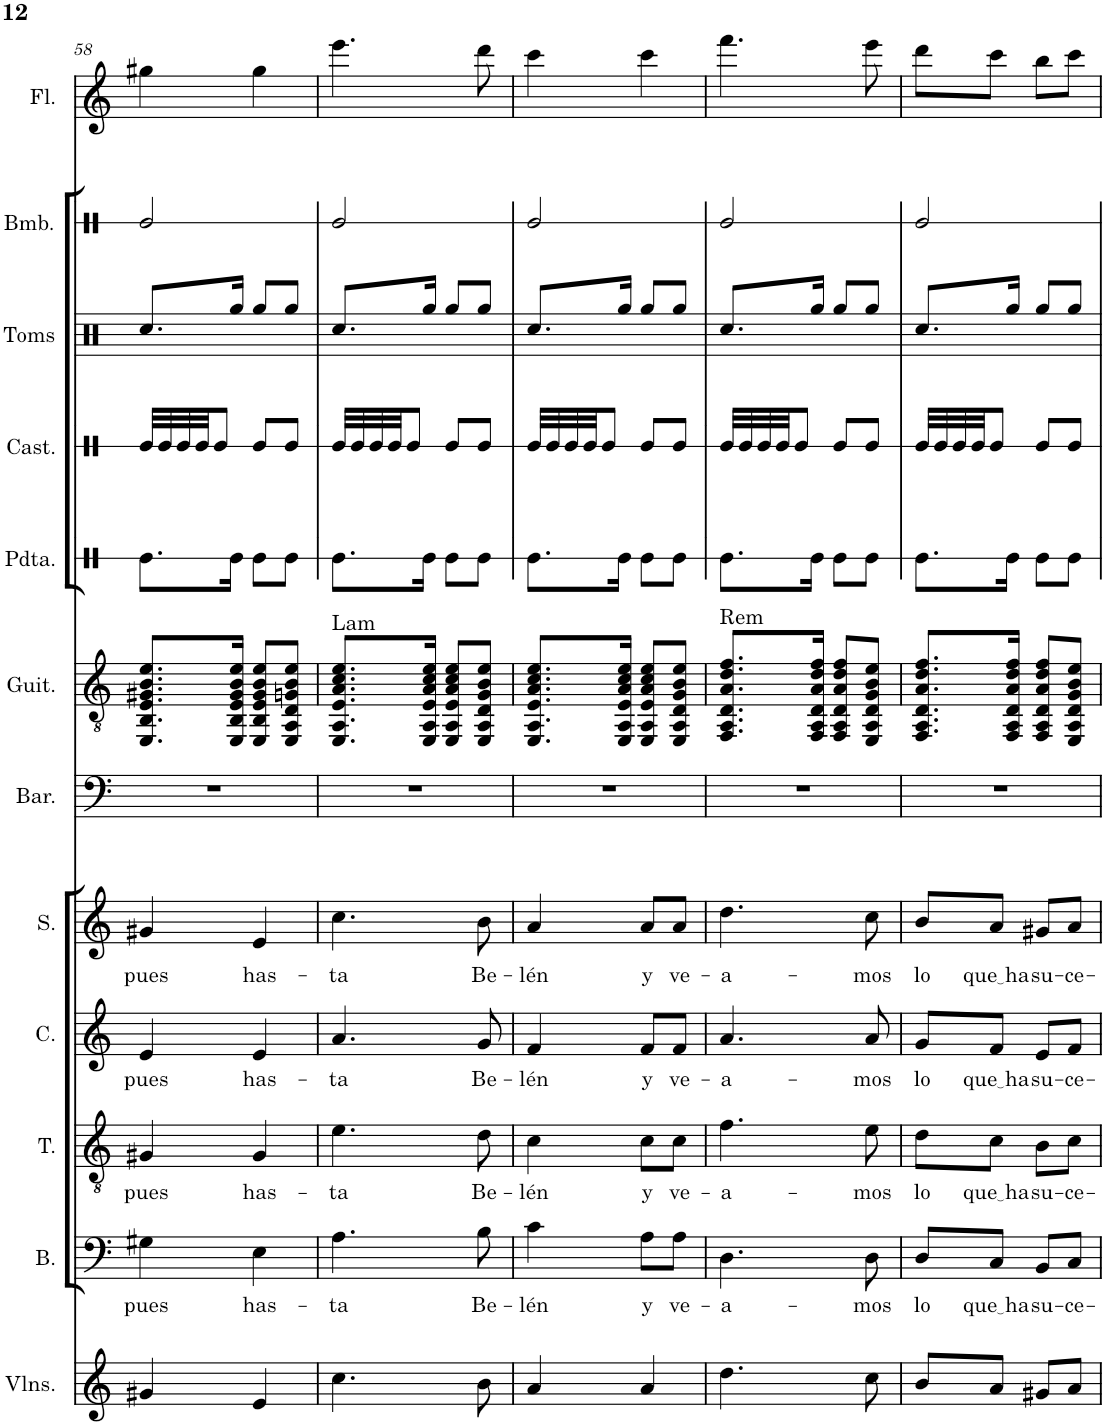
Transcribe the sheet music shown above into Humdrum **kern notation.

**kern	**kern	**text	**kern	**text	**kern	**text	**kern	**text	**kern	**kern	**harte	**kern	**kern	**kern	**kern	**kern
*part12	*part11	*part11	*part10	*part10	*part9	*part9	*part8	*part8	*part7	*part6	*part6	*part5	*part4	*part3	*part2	*part1
*staff12	*staff11	*staff11	*staff10	*staff10	*staff9	*staff9	*staff8	*staff8	*staff7	*staff6	*	*staff5	*staff4	*staff3	*staff2	*staff1
*I"Violines	*I"Bajo	*	*I"Tenor	*	*I"Contralto	*	*I"Soprano	*	*I"Barítono	*I"Guitarra	*	*I"Pandereta	*I"Castañuelas	*I"Toms	*I"Bombo	*I"Flauta
*I'Vlns.	*I'B.	*	*I'T.	*	*I'C.	*	*I'S.	*	*I'Bar.	*I'Guit.	*	*I'Pdta.	*I'Cast.	*I'Toms	*I'Bmb.	*I'Fl.
!!LO:PB:g=z
*clefG2	*clefF4	*	*clefGv2	*	*clefG2	*	*clefG2	*	*clefF4	*clefGv2	*	*clefX	*clefX	*clefX	*clefX	*clefG2
*k[]	*k[]	*	*k[]	*	*k[]	*	*k[]	*	*k[]	*k[]	*	*k[]	*k[]	*k[]	*k[]	*k[]
*M2/4	*M2/4	*	*M2/4	*	*M2/4	*	*M2/4	*	*M2/4	*M2/4	*	*M2/4	*M2/4	*M2/4	*M2/4	*M2/4
=58	=58	=58	=58	=58	=58	=58	=58	=58	=58	=58	=58	=58	=58	=58	=58	=58
!	!	!LO:LY:b	!	!LO:LY:b	!	!LO:LY:b	!	!LO:LY:b	!	!	!	!	!	!	!	!
4g#X/	4G#X\	pues	4G#X/	pues	4e/	pues	4g#X/	pues	2r	8.EE/ 8.BB/ 8.E/ 8.G#X/ 8.B/ 8.e/L	.	8.Re\L	32Re/LLL	8.Rcc/L	2Re/	4gg#X\
.	.	.	.	.	.	.	.	.	.	.	.	.	32Re/	.	.	.
.	.	.	.	.	.	.	.	.	.	.	.	.	32Re/	.	.	.
.	.	.	.	.	.	.	.	.	.	.	.	.	32Re/JJ	.	.	.
.	.	.	.	.	.	.	.	.	.	.	.	.	8Re/J	.	.	.
.	.	.	.	.	.	.	.	.	.	16EE/ 16BB/ 16E/ 16G#/ 16B/ 16e/Jk	.	16Re\Jk	.	16Rgg/Jk	.	.
!	!	!LO:LY:b	!	!LO:LY:b	!	!LO:LY:b	!	!LO:LY:b	!	!	!	!	!	!	!	!
4e/	4E\	has-	4G#/	has-	4e/	has-	4e/	has-	.	8EE/ 8BB/ 8E/ 8G#/ 8B/ 8e/L	.	8Re\L	8Re/L	8Rgg/L	.	4gg#\
.	.	.	.	.	.	.	.	.	.	8EE/ 8AA/ 8D/ 8Gn/ 8B/ 8e/J	.	8Re\J	8Re/J	8Rgg/J	.	.
=59	=59	=59	=59	=59	=59	=59	=59	=59	=59	=59	=59	=59	=59	=59	=59	=59
!	!	!LO:LY:b	!	!LO:LY:b	!	!LO:LY:b	!	!LO:LY:b	!	!	!LO:H:kt=Lam	!	!	!	!	!
4.cc\	4.A\	-ta	4.e\	-ta	4.a/	-ta	4.cc\	-ta	2r	8.EE/ 8.AA/ 8.E/ 8.A/ 8.c/ 8.e/L	N	8.Re\L	32Re/LLL	8.Rcc/L	2Re/	4.eee\
.	.	.	.	.	.	.	.	.	.	.	.	.	32Re/	.	.	.
.	.	.	.	.	.	.	.	.	.	.	.	.	32Re/	.	.	.
.	.	.	.	.	.	.	.	.	.	.	.	.	32Re/JJ	.	.	.
.	.	.	.	.	.	.	.	.	.	.	.	.	8Re/J	.	.	.
.	.	.	.	.	.	.	.	.	.	16EE/ 16AA/ 16E/ 16A/ 16c/ 16e/Jk	.	16Re\Jk	.	16Rgg/Jk	.	.
.	.	.	.	.	.	.	.	.	.	8EE/ 8AA/ 8E/ 8A/ 8c/ 8e/L	.	8Re\L	8Re/L	8Rgg/L	.	.
!	!	!LO:LY:b	!	!LO:LY:b	!	!LO:LY:b	!	!LO:LY:b	!	!	!	!	!	!	!	!
8b\	8B\	Be-	8d\	Be-	8g/	Be-	8b\	Be-	.	8EE/ 8AA/ 8D/ 8G/ 8B/ 8e/J	.	8Re\J	8Re/J	8Rgg/J	.	8ddd\
=60	=60	=60	=60	=60	=60	=60	=60	=60	=60	=60	=60	=60	=60	=60	=60	=60
!	!	!LO:LY:b	!	!LO:LY:b	!	!LO:LY:b	!	!LO:LY:b	!	!	!	!	!	!	!	!
4a/	4c\	-lén	4c\	-lén	4f/	-lén	4a/	-lén	2r	8.EE/ 8.AA/ 8.E/ 8.A/ 8.c/ 8.e/L	.	8.Re\L	32Re/LLL	8.Rcc/L	2Re/	4ccc\
.	.	.	.	.	.	.	.	.	.	.	.	.	32Re/	.	.	.
.	.	.	.	.	.	.	.	.	.	.	.	.	32Re/	.	.	.
.	.	.	.	.	.	.	.	.	.	.	.	.	32Re/JJ	.	.	.
.	.	.	.	.	.	.	.	.	.	.	.	.	8Re/J	.	.	.
.	.	.	.	.	.	.	.	.	.	16EE/ 16AA/ 16E/ 16A/ 16c/ 16e/Jk	.	16Re\Jk	.	16Rgg/Jk	.	.
!	!	!LO:LY:b	!	!LO:LY:b	!	!LO:LY:b	!	!LO:LY:b	!	!	!	!	!	!	!	!
4a/	8A\L	y	8c\L	y	8f/L	y	8a/L	y	.	8EE/ 8AA/ 8E/ 8A/ 8c/ 8e/L	.	8Re\L	8Re/L	8Rgg/L	.	4ccc\
!	!	!LO:LY:b	!	!LO:LY:b	!	!LO:LY:b	!	!LO:LY:b	!	!	!	!	!	!	!	!
.	8A\J	ve-	8c\J	ve-	8f/J	ve-	8a/J	ve-	.	8EE/ 8AA/ 8D/ 8G/ 8B/ 8e/J	.	8Re\J	8Re/J	8Rgg/J	.	.
=61	=61	=61	=61	=61	=61	=61	=61	=61	=61	=61	=61	=61	=61	=61	=61	=61
!	!	!LO:LY:b	!	!LO:LY:b	!	!LO:LY:b	!	!LO:LY:b	!	!	!LO:H:kt=Rem	!	!	!	!	!
4.dd\	4.D\	-a-	4.f\	-a-	4.a/	-a-	4.dd\	-a-	2r	8.FF/ 8.AA/ 8.D/ 8.A/ 8.d/ 8.f/L	N	8.Re\L	32Re/LLL	8.Rcc/L	2Re/	4.fff\
.	.	.	.	.	.	.	.	.	.	.	.	.	32Re/	.	.	.
.	.	.	.	.	.	.	.	.	.	.	.	.	32Re/	.	.	.
.	.	.	.	.	.	.	.	.	.	.	.	.	32Re/JJ	.	.	.
.	.	.	.	.	.	.	.	.	.	.	.	.	8Re/J	.	.	.
.	.	.	.	.	.	.	.	.	.	16FF/ 16AA/ 16D/ 16A/ 16d/ 16f/Jk	.	16Re\Jk	.	16Rgg/Jk	.	.
.	.	.	.	.	.	.	.	.	.	8FF/ 8AA/ 8D/ 8A/ 8d/ 8f/L	.	8Re\L	8Re/L	8Rgg/L	.	.
!	!	!LO:LY:b	!	!LO:LY:b	!	!LO:LY:b	!	!LO:LY:b	!	!	!	!	!	!	!	!
8cc\	8D\	-mos	8e\	-mos	8a/	-mos	8cc\	-mos	.	8EE/ 8AA/ 8D/ 8G/ 8B/ 8e/J	.	8Re\J	8Re/J	8Rgg/J	.	8eee\
=62	=62	=62	=62	=62	=62	=62	=62	=62	=62	=62	=62	=62	=62	=62	=62	=62
!	!	!LO:LY:b	!	!LO:LY:b	!	!LO:LY:b	!	!LO:LY:b	!	!	!	!	!	!	!	!
8b/L	8D/L	lo	8d\L	lo	8g/L	lo	8b/L	lo	2r	8.FF/ 8.AA/ 8.D/ 8.A/ 8.d/ 8.f/L	.	8.Re\L	32Re/LLL	8.Rcc/L	2Re/	8ddd\L
.	.	.	.	.	.	.	.	.	.	.	.	.	32Re/	.	.	.
.	.	.	.	.	.	.	.	.	.	.	.	.	32Re/	.	.	.
.	.	.	.	.	.	.	.	.	.	.	.	.	32Re/JJ	.	.	.
!	!	!LO:LY:b	!	!LO:LY:b	!	!LO:LY:b	!	!LO:LY:b	!	!	!	!	!	!	!	!
8a/J	8C/J	que ha	8c\J	que ha	8f/J	que ha	8a/J	que ha	.	.	.	.	8Re/J	.	.	8ccc\J
.	.	.	.	.	.	.	.	.	.	16FF/ 16AA/ 16D/ 16A/ 16d/ 16f/Jk	.	16Re\Jk	.	16Rgg/Jk	.	.
!	!	!LO:LY:b	!	!LO:LY:b	!	!LO:LY:b	!	!LO:LY:b	!	!	!	!	!	!	!	!
8g#X/L	8BB/L	su-	8B\L	su-	8e/L	su-	8g#X/L	su-	.	8FF/ 8AA/ 8D/ 8A/ 8d/ 8f/L	.	8Re\L	8Re/L	8Rgg/L	.	8bb\L
!	!	!LO:LY:b	!	!LO:LY:b	!	!LO:LY:b	!	!LO:LY:b	!	!	!	!	!	!	!	!
8a/J	8C/J	-ce-	8c\J	-ce-	8f/J	-ce-	8a/J	-ce-	.	8EE/ 8AA/ 8D/ 8G/ 8B/ 8e/J	.	8Re\J	8Re/J	8Rgg/J	.	8ccc\J
=	=	=	=	=	=	=	=	=	=	=	=	=	=	=	=	=
*-	*-	*-	*-	*-	*-	*-	*-	*-	*-	*-	*-	*-	*-	*-	*-	*-
